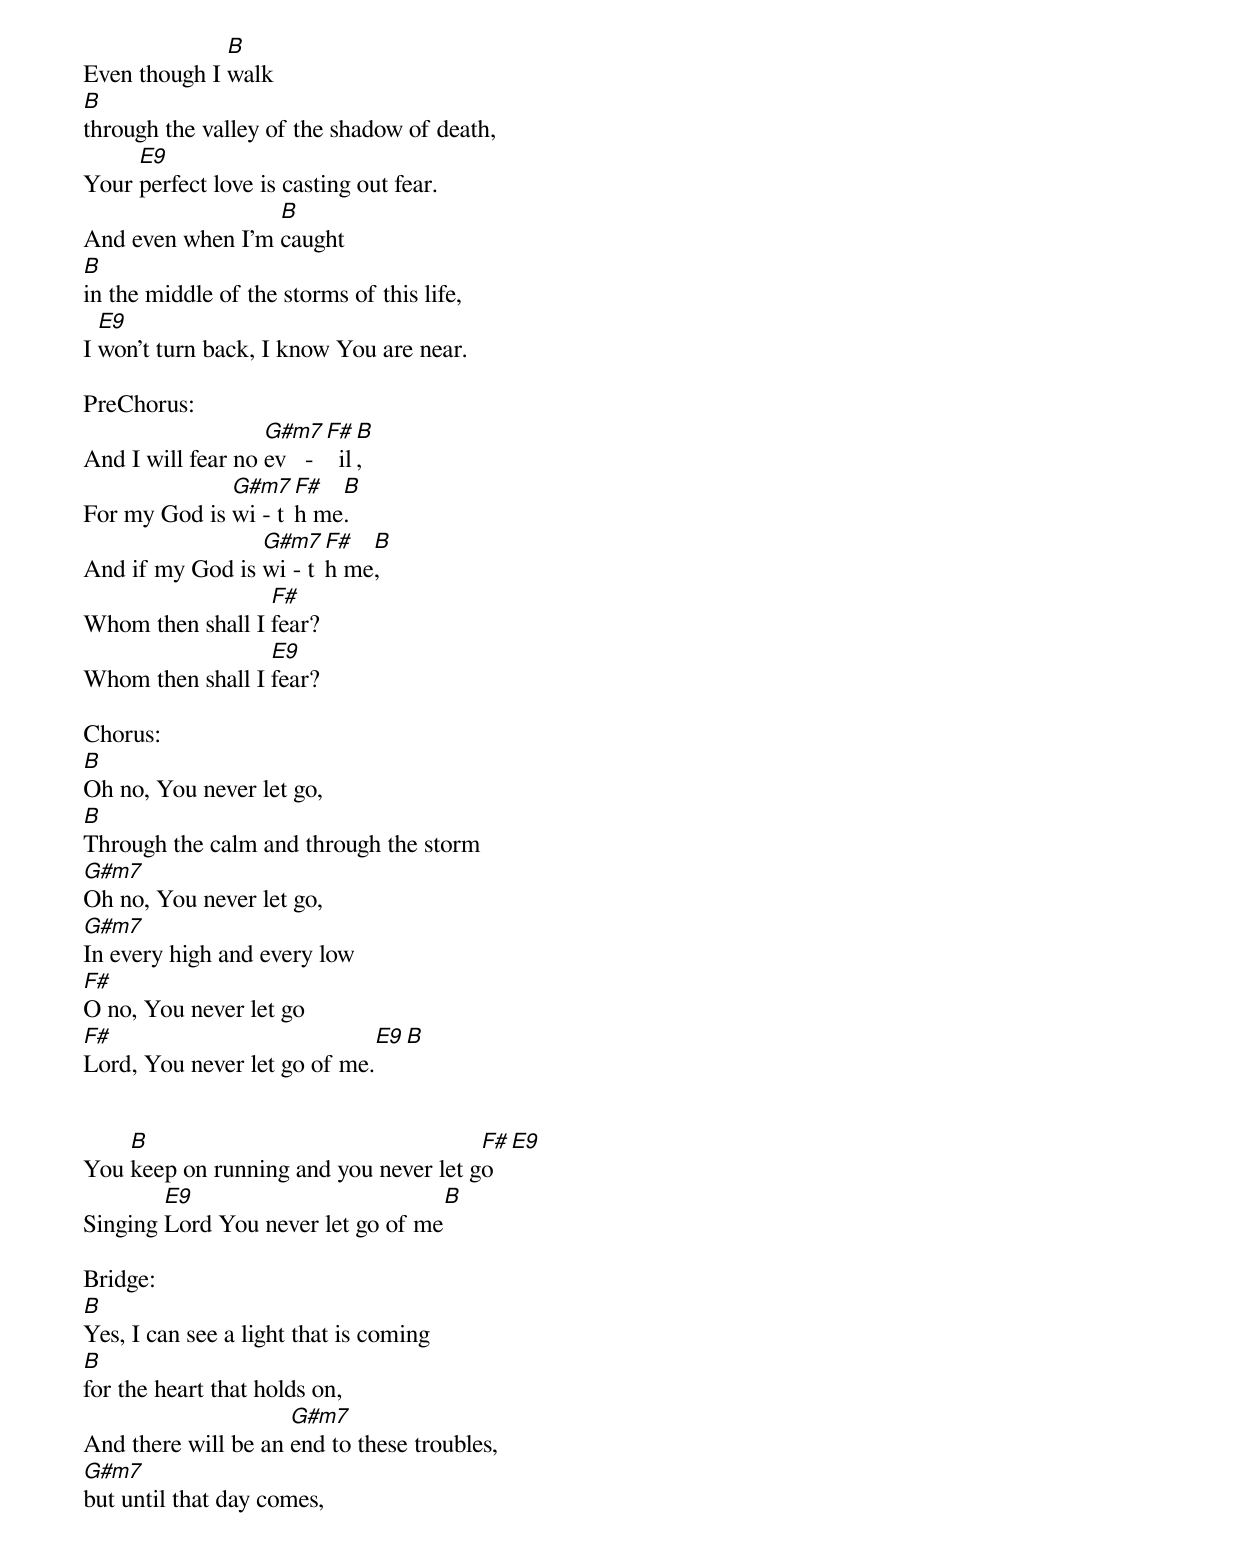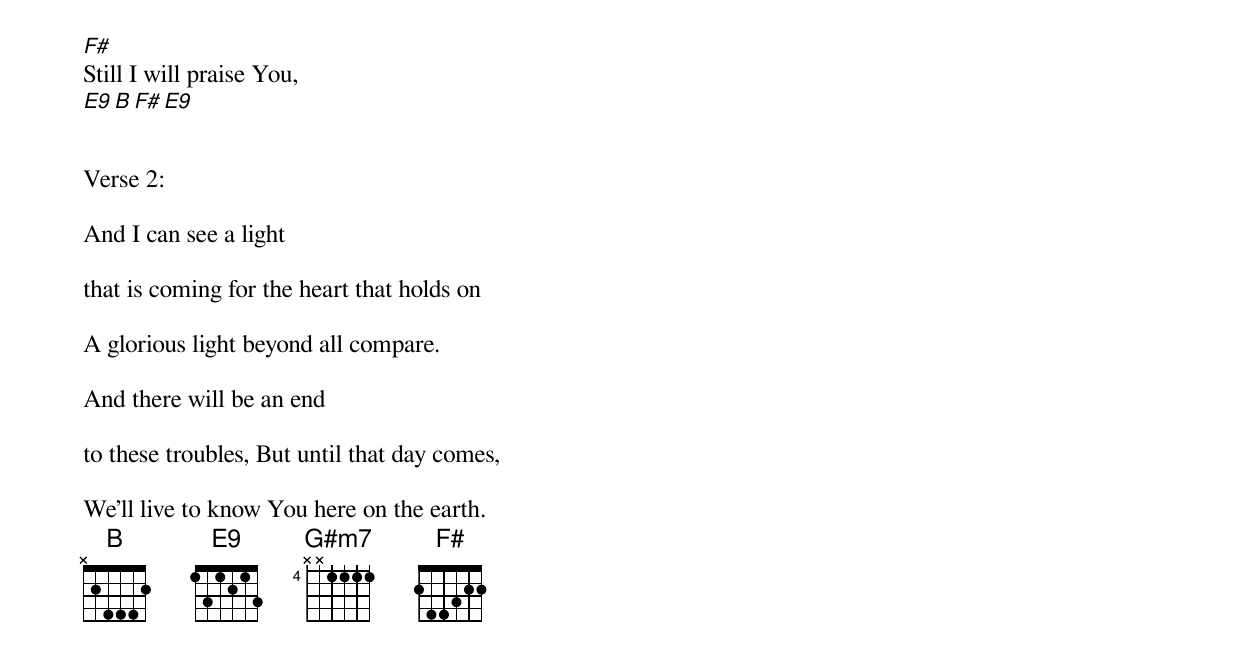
              B
Even though I walk
B
through the valley of the shadow of death,
     E9
Your perfect love is casting out fear.
                  B
And even when I'm caught
B
in the middle of the storms of this life,
  E9
I won't turn back, I know You are near.

PreChorus:
                   G#m7  F#  B
And I will fear no ev   -  il,
              G#m7  F#  B
For my God is wi - th me.
                 G#m7  F#  B
And if my God is wi - th me,
                  F#
Whom then shall I fear?
                  E9
Whom then shall I fear?

Chorus:
B
Oh no, You never let go,
B
Through the calm and through the storm
G#m7
Oh no, You never let go,
G#m7
In every high and every low
F#
O no, You never let go
F#                            E9   B
Lord, You never let go of me.


    B                                  F#     E9
You keep on running and you never let go
        E9                         B
Singing Lord You never let go of me

Bridge:
B
Yes, I can see a light that is coming
B
for the heart that holds on,
                     G#m7
And there will be an end to these troubles,
G#m7
but until that day comes,
F#
Still I will praise You,
E9                     B F#     E9


Verse 2:

And I can see a light

that is coming for the heart that holds on

A glorious light beyond all compare.

And there will be an end

to these troubles, But until that day comes,

We'll live to know You here on the earth.
